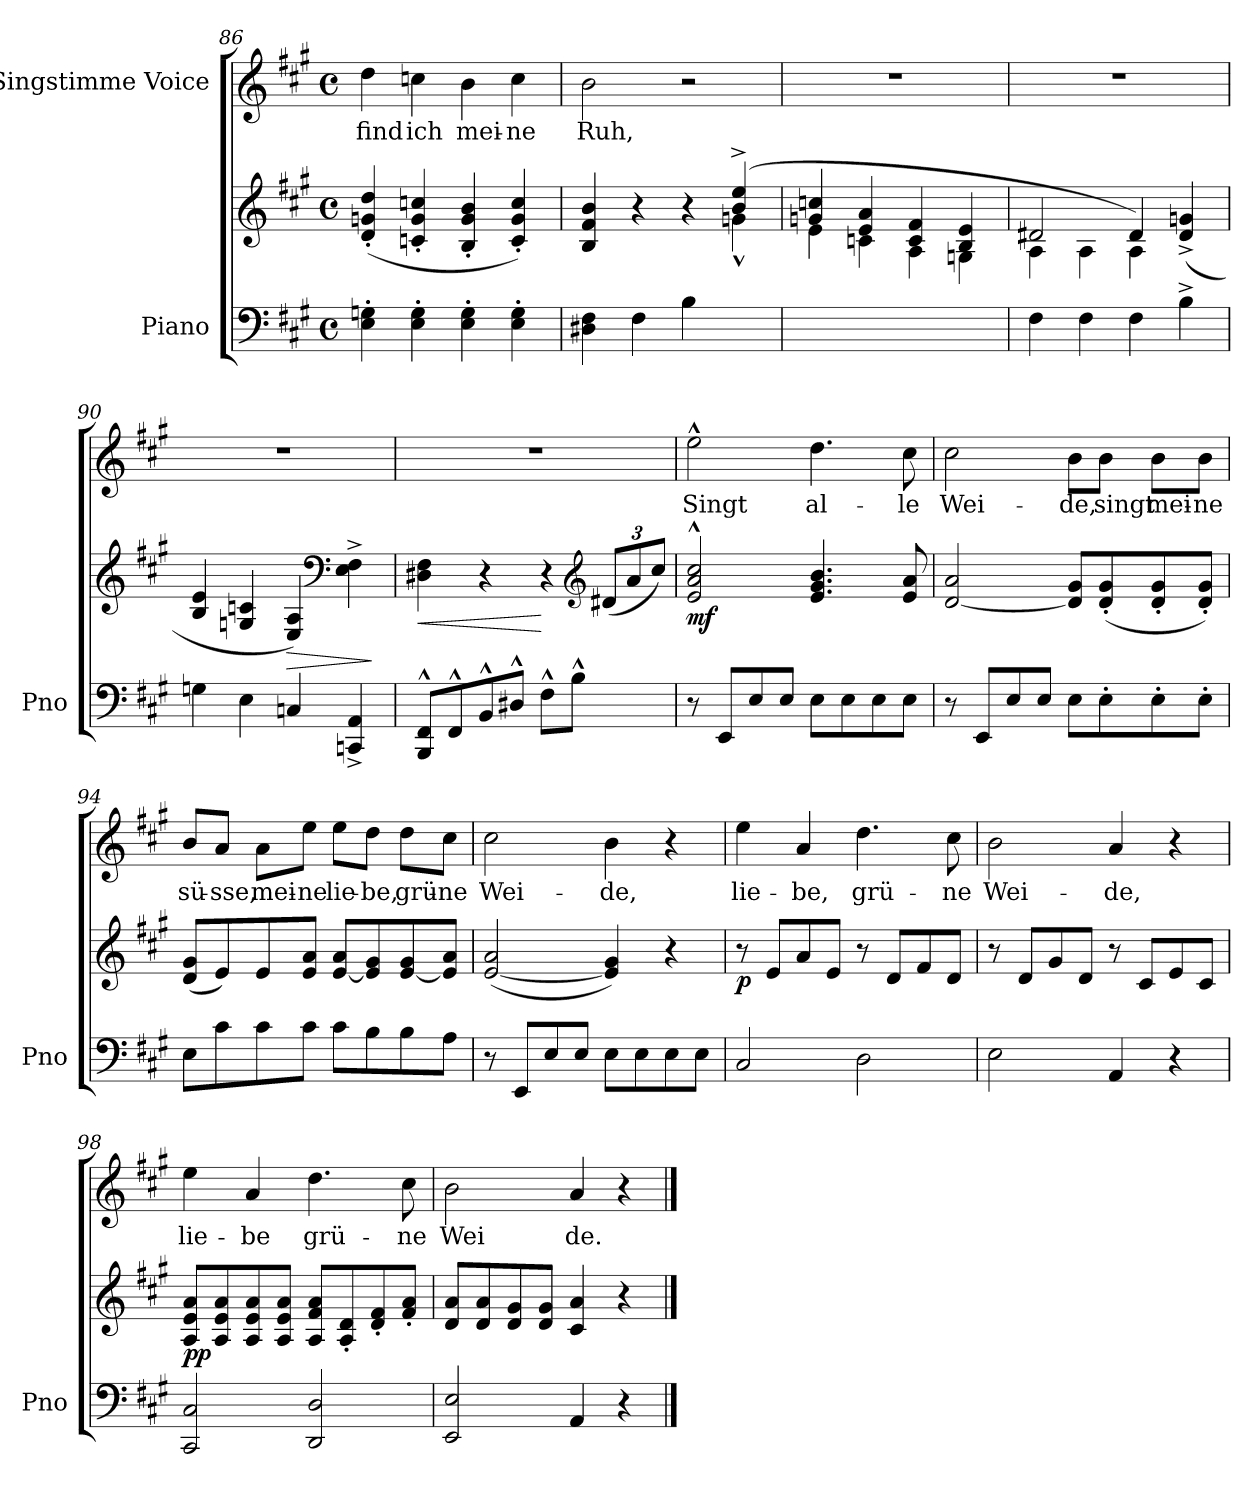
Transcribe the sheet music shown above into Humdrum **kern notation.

**kern	**kern	**dynam	**kern	**text
*part2	*part2	*part2	*part1	*part1
*staff3	*staff2	*staff2/3	*staff1	*staff1
*I"Piano	*	*	*I"Singstimme Voice	*
*I'Pno	*	*	*	*
*clefF4	*clefG2	*	*clefG2	*
*k[f#c#g#]	*k[f#c#g#]	*	*k[f#c#g#]	*
*M4/4	*M4/4	*	*M4/4	*
*met(c)	*met(c)	*	*met(c)	*
=86	=86	=86	=86	=86
4E\' 4Gn\'	(4d/' 4gn/' 4dd/'	.	4dd\	find
4E\' 4G\'	4cn/' 4g/' 4ccn/'	.	4ccn\	ich
4E\' 4G\'	4B/' 4g/' 4b/'	.	4b\	mei-
4E\' 4G\'	4c/' 4g/' 4cc/')	.	4cc\	-ne
=87	=87	=87	=87	=87
*	*^	*	*	*
4D#X\ 4F#\	4B/ 4f#/ 4b/	2.ryy	.	2b\	Ruh,
4F#\	4r	.	.	.	.
4B\	4r	.	.	2r	.
4ryy	(4b/^> 4ee/^>	(<4gn^^\	.	.	.
=88	=88	=88	=88	=88	=88
1ryy	4gn/ 4ccn/	4e\	.	1r	.
.	4e/ 4a/	4cn\	.	.	.
.	4c/ 4f#/	4A\	.	.	.
.	4B/ 4e/	4Gn\	.	.	.
=89	=89	=89	=89	=89	=89
4F#\)	2d#X/	4A\	.	1r	.
4F#\	.	4A\	.	.	.
4F#\	4d#/)	4A\	.	.	.
4B^\	(<4d#/^ 4gn/^	4ryy	.	.	.
*	*v	*v	*	*	*
=90	=90	=90	=90	=90
4Gn\	4B/ 4e/	.	1r	.
4E\	4Gn/ 4cn/	.	.	.
!	!	!LO:HP:b	!	!
4Cn/	4E/ 4A/)	>	.	.
*	*clefF4	*	*	*
4CCn/^> 4AA/^>	4E\^ 4F#\^	.	.	.
.	.	]	.	.
=91	=91	=91	=91	=91
!	!	!LO:HP:b	!	!
8BBB/^^ 8FF#/^^L	4D#X\ 4F#\	<	1r	.
8FF#^^/	.	.	.	.
8BB^^/	4r	.	.	.
8D#X^^/J	.	.	.	.
8F#^^\L	4r	[	.	.
8B^^\J	.	.	.	.
*	*clefG2	*	*	*
*	*Xbrackettup	*	*	*
4ryy	(12d#X/L	.	.	.
.	12a/	.	.	.
.	12cc#/J)	.	.	.
=92	=92	=92	=92	=92
!	!	!LO:DY:b	!	!
8r	2e/^^ 2a/^^ 2cc#/^^	mf	2ee^^\	Singt
8EE/L	.	.	.	.
8E/	.	.	.	.
8E/J	.	.	.	.
8E\L	4.e/ 4.g#/ 4.b/	.	4.dd\	al-
8E\	.	.	.	.
8E\	.	.	.	.
8E\J	8e/ 8a/	.	8cc#\	-le
=93	=93	=93	=93	=93
8r	[2d/ 2a/	.	2cc#\	Wei-
8EE/L	.	.	.	.
8E/	.	.	.	.
8E/J	.	.	.	.
8E\L	8d/] 8g#/L	.	8b\L	-de,
8E'\	(8d/' 8g#/'	.	8b\J	singt
8E'\	8d/' 8g#/'	.	8b\L	mei-
8E'\J	8d/' 8g#/'J)	.	8b\J	-ne
=94	=94	=94	=94	=94
8E\L	(8d/ 8g#/L	.	8b/L	sü-
8c#\	8e/)	.	8a/J	-sse,
8c#\	8e/	.	8a\L	mei-
8c#\J	8e/ 8a/J	.	8ee\J	-ne
8c#\L	[8e/ 8a/L	.	8ee\L	lie-
8B\	8e/] 8g#/	.	8dd\J	-be,
8B\	[8e/ 8g#/	.	8dd\L	grü-
8A\J	8e/] 8a/J	.	8cc#\J	-ne
=95	=95	=95	=95	=95
8r	([2e/ 2a/	.	2cc#\	Wei-
8EE/L	.	.	.	.
8E/	.	.	.	.
8E/J	.	.	.	.
8E\L	4e/] 4g#/)	.	4b\	-de,
8E\	.	.	.	.
8E\	4r	.	4r	.
8E\J	.	.	.	.
=96	=96	=96	=96	=96
!	!	!LO:DY:b	!	!
2C#/	8r	p	4ee\	lie-
.	8e/L	.	.	.
.	8a/	.	4a/	-be,
.	8e/J	.	.	.
2D\	8r	.	4.dd\	grü-
.	8d/L	.	.	.
.	8f#/	.	.	.
.	8d/J	.	8cc#\	-ne
=97	=97	=97	=97	=97
2E\	8r	.	2b\	Wei-
.	8d/L	.	.	.
.	8g#/	.	.	.
.	8d/J	.	.	.
4AA/	8r	.	4a/	-de,
.	8c#/L	.	.	.
4r	8e/	.	4r	.
.	8c#/J	.	.	.
=98	=98	=98	=98	=98
!	!	!LO:DY:b	!	!
2CC#/ 2C#/	8A/ 8e/ 8a/L	pp	4ee\	lie-
.	8A/ 8e/ 8a/	.	.	.
.	8A/ 8e/ 8a/	.	4a/	-be
.	8A/ 8e/ 8a/J	.	.	.
2DD/ 2D/	8A/ 8f#/ 8a/L	.	4.dd\	grü-
.	8A/' 8d/'	.	.	.
.	8d/' 8f#/'	.	.	.
.	8f#/' 8a/'J	.	8cc#\	-ne
=99	=99	=99	=99	=99
2EE/ 2E/	8d/ 8a/L	.	2b\	Wei
.	8d/ 8a/	.	.	.
.	8d/ 8g#/	.	.	.
.	8d/ 8g#/J	.	.	.
4AA/	4c#/ 4a/	.	4a/	de.
4r	4r	.	4r	.
==	==	==	==	==
*-	*-	*-	*-	*-
